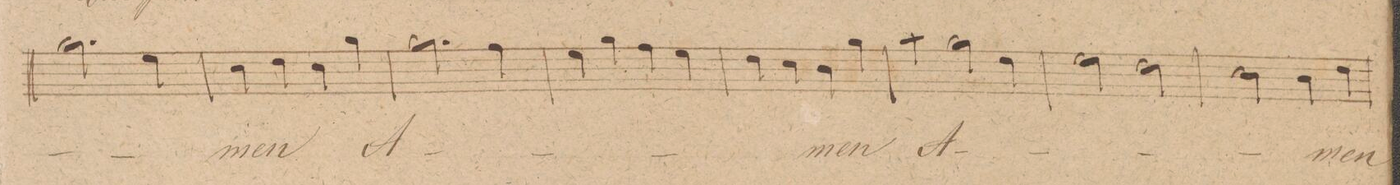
**kern	**text	**dynam
*I"Canto.	*	*
*clefC1	*	*
*k[f#c#g#]	*	*
*met(c|)	*	*
*M2/2	*	*
2.ee\	.	.
4cc#\	.	.
=204	=204	=204
4a\	-men	.
4b\	.	.
4a\	.	.
4ee\	A-	.
=205	=205	=205
2.ee\	.	.
4dd\	.	.
=206	=206	=206
4cc#\	.	.
4ee\	.	.
4dd\	.	.
4cc#\	.	.
=207	=207	=207
4b\	.	.
4a\	.	.
4g#\	-men	.
4ee\	.	.
=208	=208	=208
4ff#\	A-	.
2ee\	.	.
4b\	.	.
=209	=209	=209
2cc#\	.	.
2b\	.	.
=210	=210	=210
2a\	.	.
4g#\	.	.
4b\	-men	.
=211	=211	=211
*-	*-	*-
